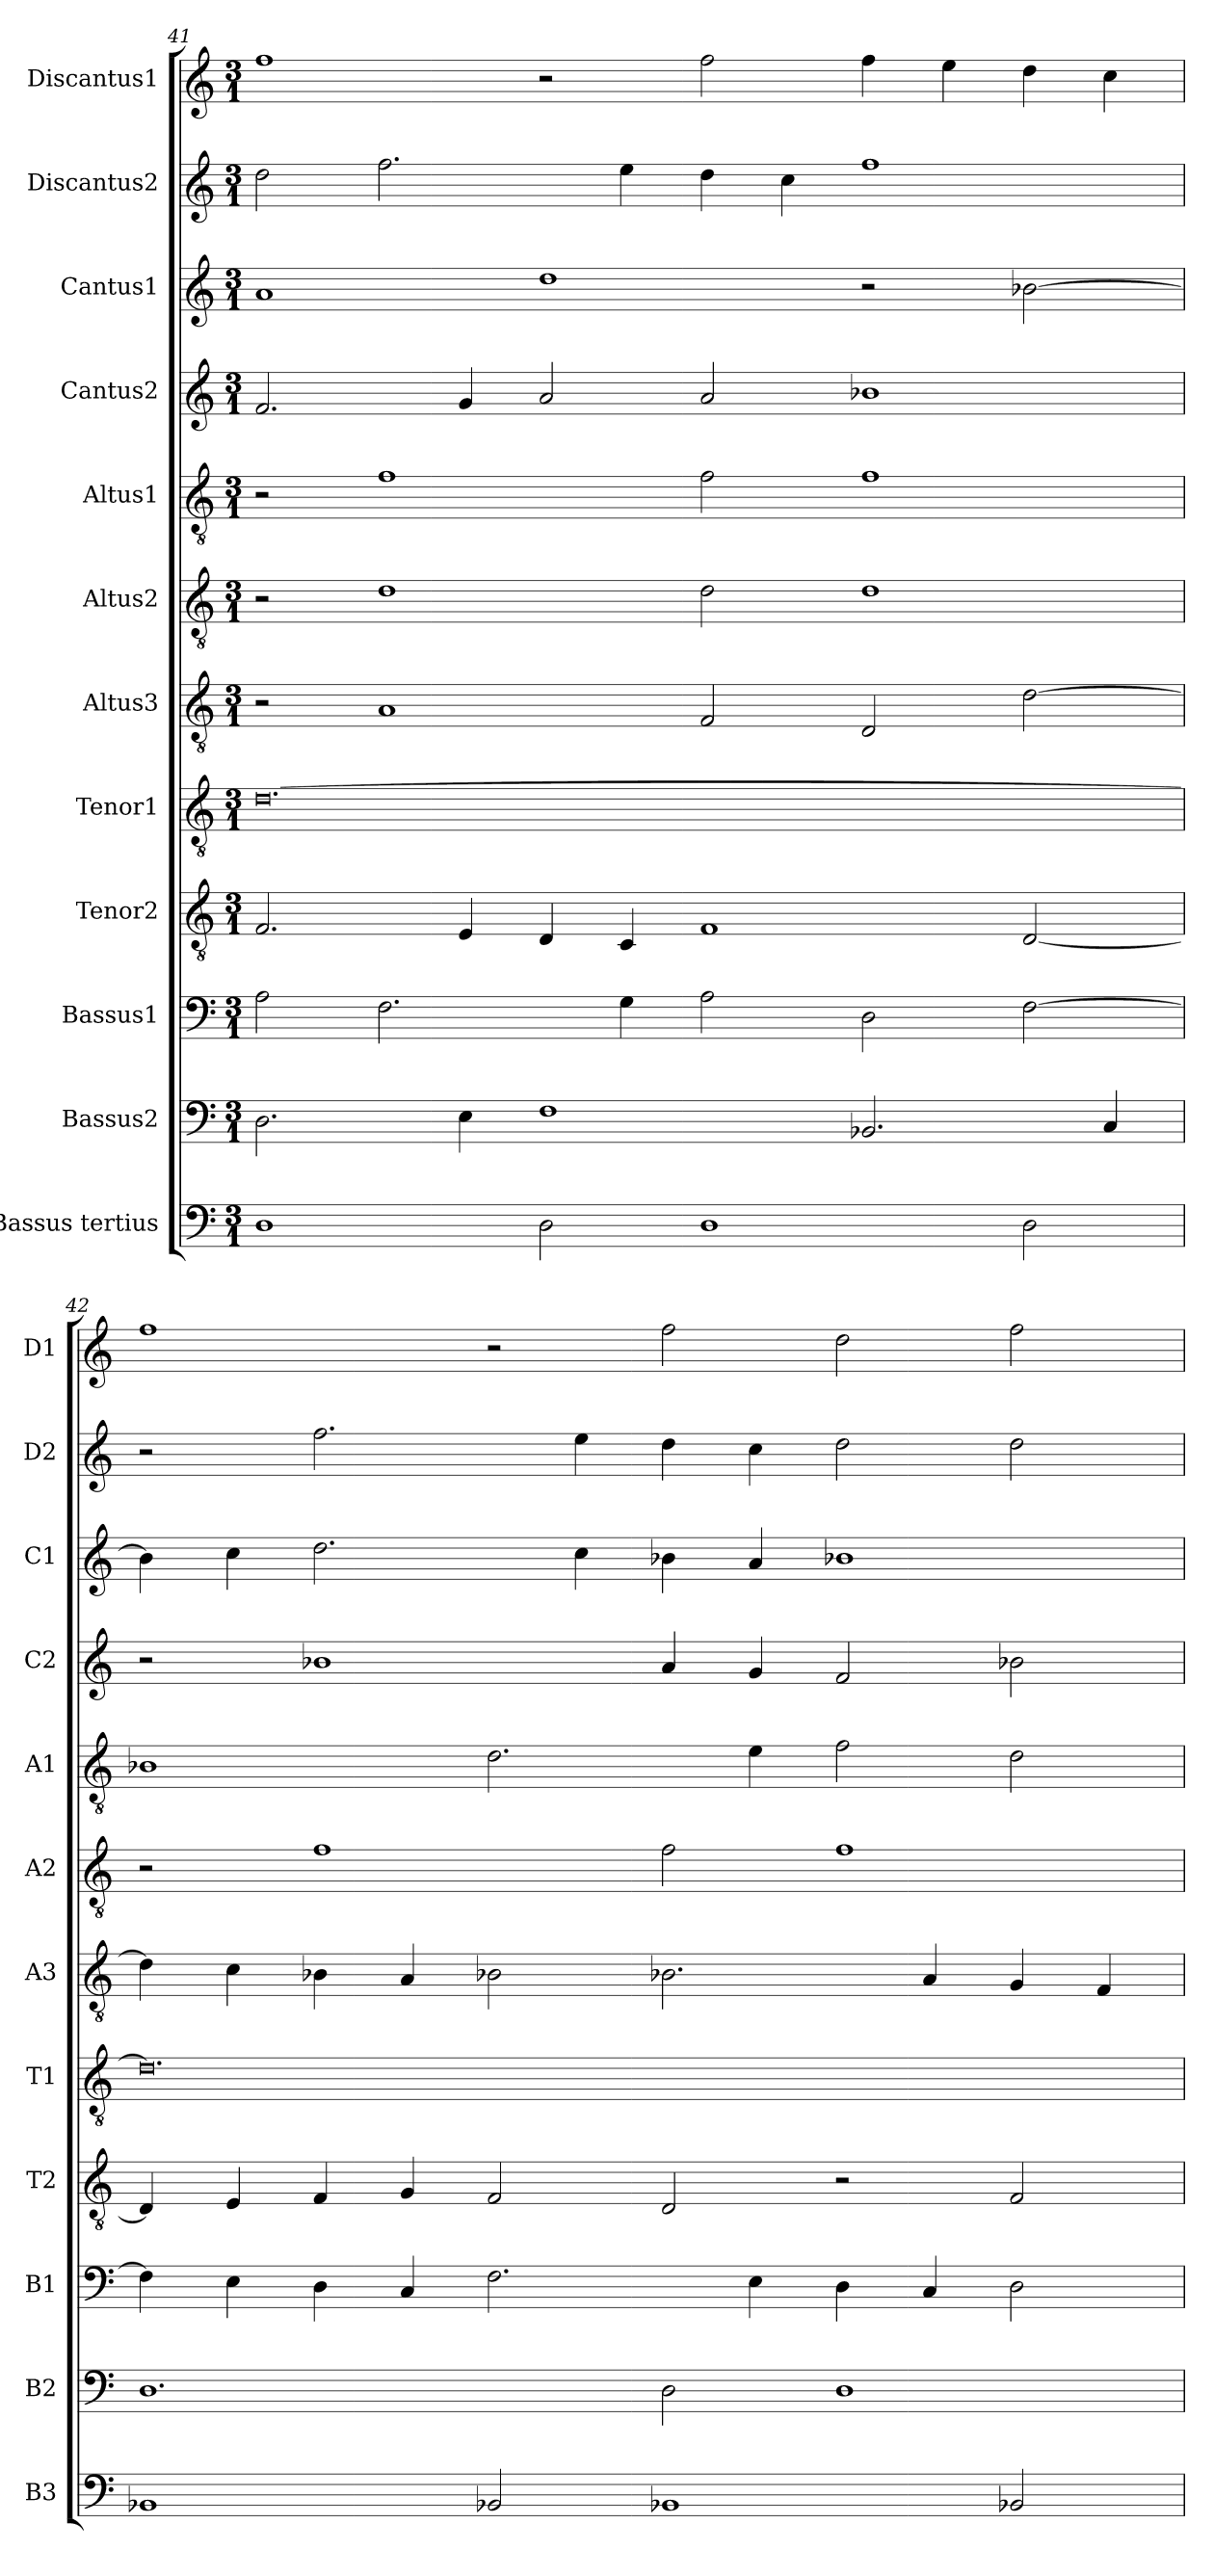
**kern	**kern	**kern	**kern	**kern	**kern	**kern	**kern	**kern	**kern	**kern	**kern
*part12	*part11	*part10	*part9	*part8	*part7	*part6	*part5	*part4	*part3	*part2	*part1
*staff12	*staff11	*staff10	*staff9	*staff8	*staff7	*staff6	*staff5	*staff4	*staff3	*staff2	*staff1
*I"Bassus tertius	*I"Bassus2	*I"Bassus1	*I"Tenor2	*I"Tenor1	*I"Altus3	*I"Altus2	*I"Altus1	*I"Cantus2	*I"Cantus1	*I"Discantus2	*I"Discantus1
*I'B3	*I'B2	*I'B1	*I'T2	*I'T1	*I'A3	*I'A2	*I'A1	*I'C2	*I'C1	*I'D2	*I'D1
*clefF4	*clefF4	*clefF4	*clefGv2	*clefGv2	*clefGv2	*clefGv2	*clefGv2	*clefG2	*clefG2	*clefG2	*clefG2
*k[]	*k[]	*k[]	*k[]	*k[]	*k[]	*k[]	*k[]	*k[]	*k[]	*k[]	*k[]
*M3/1	*M3/1	*M3/1	*M3/1	*M3/1	*M3/1	*M3/1	*M3/1	*M3/1	*M3/1	*M3/1	*M3/1
=41	=41	=41	=41	=41	=41	=41	=41	=41	=41	=41	=41
1D	2.D\	2A\	2.F/	[0.d	2r	2r	2r	2.f/	1a	2dd\	1ff
.	.	2.F\	.	.	1A	1d	1f	.	.	2.ff\	.
.	4E\	.	4E/	.	.	.	.	4g/	.	.	.
2D\	1F	.	4D/	.	.	.	.	2a/	1dd	.	2r
.	.	4G\	4C/	.	.	.	.	.	.	4ee\	.
1D	.	2A\	1F	.	2F/	2d\	2f\	2a/	.	4dd\	2ff\
.	.	.	.	.	.	.	.	.	.	4cc\	.
.	2.BB-X/	2D\	.	.	2D/	1d	1f	1b-X	2r	1ff	4ff\
.	.	.	.	.	.	.	.	.	.	.	4ee\
2D\	.	[2F\	[2D/	.	[2d\	.	.	.	[2b-X\	.	4dd\
.	4C/	.	.	.	.	.	.	.	.	.	4cc\
=42	=42	=42	=42	=42	=42	=42	=42	=42	=42	=42	=42
1BB-X	1.D	4F\]	4D/]	0.d]	4d\]	2r	1B-X	2r	4b-\]	2r	1ff
.	.	4E\	4E/	.	4c\	.	.	.	4cc\	.	.
.	.	4D\	4F/	.	4B-X\	1f	.	1b-X	2.dd\	2.ff\	.
.	.	4C/	4G/	.	4A/	.	.	.	.	.	.
2BB-X/	.	2.F\	2F/	.	2B-X\	.	2.d\	.	.	.	2r
.	.	.	.	.	.	.	.	.	4cc\	4ee\	.
1BB-X	2D\	.	2D/	.	2.B-X\	2f\	.	4a/	4b-X\	4dd\	2ff\
.	.	4E\	.	.	.	.	4e\	4g/	4a/	4cc\	.
.	1D	4D\	2r	.	.	1f	2f\	2f/	1b-X	2dd\	2dd\
.	.	4C/	.	.	4A/	.	.	.	.	.	.
2BB-X/	.	2D\	2F/	.	4G/	.	2d\	2b-X\	.	2dd\	2ff\
.	.	.	.	.	4F/	.	.	.	.	.	.
=	=	=	=	=	=	=	=	=	=	=	=
*-	*-	*-	*-	*-	*-	*-	*-	*-	*-	*-	*-
